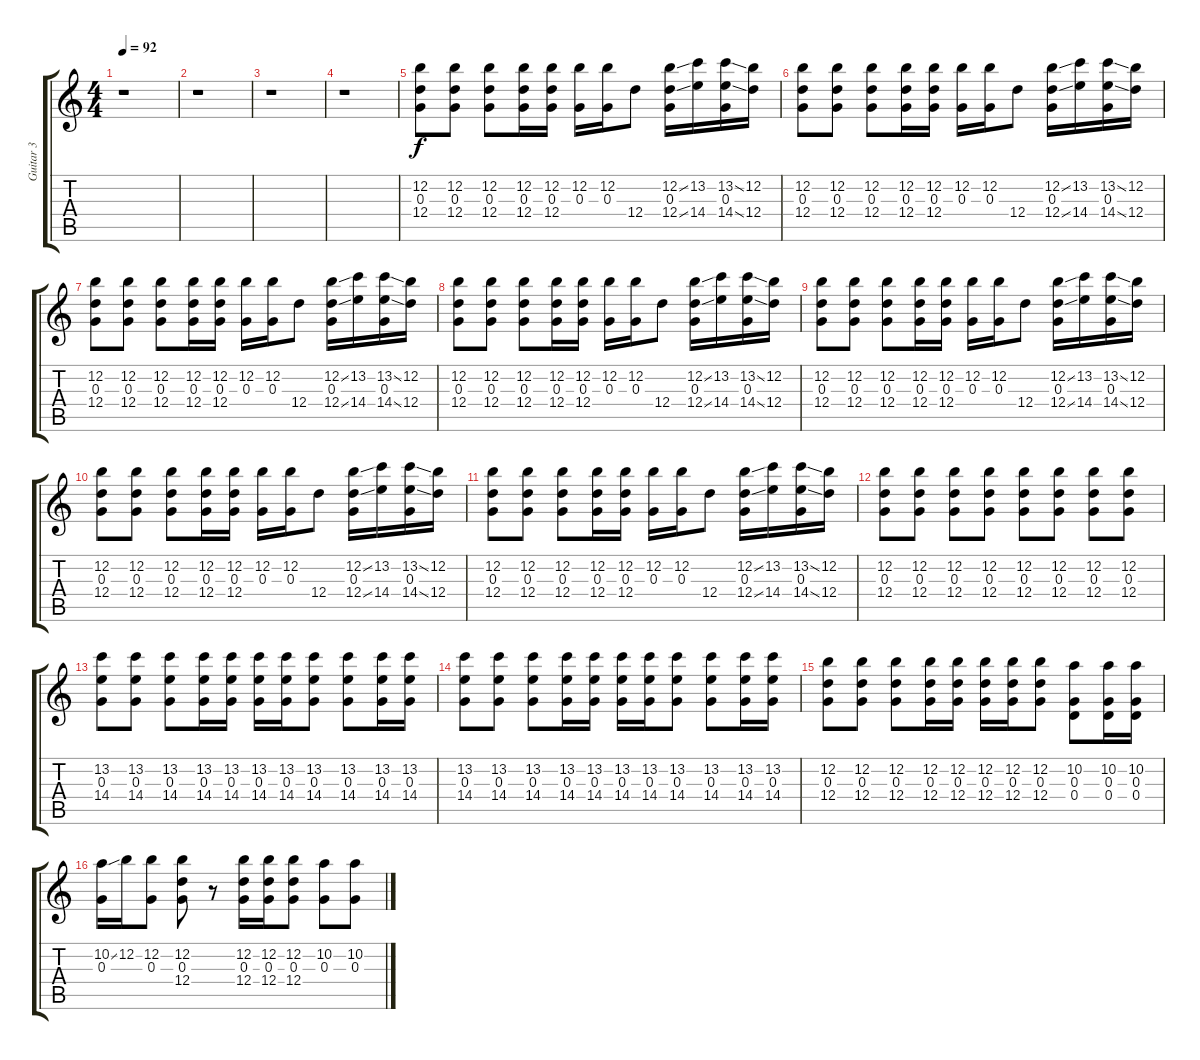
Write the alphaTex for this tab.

\track ("Guitar 3" "Guitar 3") {instrument overdrivenguitar}
\staff {score tabs}
\tuning (E4 B3 G3 D3 A2 E2) {hide}
\ts (4 4)
\tempo 92
\clef g2
\ks c
r.1{dy f} |
r.1 |
r.1 |
r.1 |
(12.2 0.3 12.4).8 (12.2 0.3 12.4).8 (12.2 0.3 12.4).8 (12.2 0.3 12.4).16 (12.2 0.3 12.4).16 (12.2 0.3).16 (12.2 0.3).16 12.4.8 (12.2{ss} 0.3 12.4{ss}).16 (13.2 14.4).16 (13.2{ss} 0.3 14.4{ss}).16 (12.2 12.4).16 |
(12.2 0.3 12.4).8 (12.2 0.3 12.4).8 (12.2 0.3 12.4).8 (12.2 0.3 12.4).16 (12.2 0.3 12.4).16 (12.2 0.3).16 (12.2 0.3).16 12.4.8 (12.2{ss} 0.3 12.4{ss}).16 (13.2 14.4).16 (13.2{ss} 0.3 14.4{ss}).16 (12.2 12.4).16 |
(12.2 0.3 12.4).8 (12.2 0.3 12.4).8 (12.2 0.3 12.4).8 (12.2 0.3 12.4).16 (12.2 0.3 12.4).16 (12.2 0.3).16 (12.2 0.3).16 12.4.8 (12.2{ss} 0.3 12.4{ss}).16 (13.2 14.4).16 (13.2{ss} 0.3 14.4{ss}).16 (12.2 12.4).16 |
(12.2 0.3 12.4).8 (12.2 0.3 12.4).8 (12.2 0.3 12.4).8 (12.2 0.3 12.4).16 (12.2 0.3 12.4).16 (12.2 0.3).16 (12.2 0.3).16 12.4.8 (12.2{ss} 0.3 12.4{ss}).16 (13.2 14.4).16 (13.2{ss} 0.3 14.4{ss}).16 (12.2 12.4).16 |
(12.2 0.3 12.4).8 (12.2 0.3 12.4).8 (12.2 0.3 12.4).8 (12.2 0.3 12.4).16 (12.2 0.3 12.4).16 (12.2 0.3).16 (12.2 0.3).16 12.4.8 (12.2{ss} 0.3 12.4{ss}).16 (13.2 14.4).16 (13.2{ss} 0.3 14.4{ss}).16 (12.2 12.4).16 |
(12.2 0.3 12.4).8 (12.2 0.3 12.4).8 (12.2 0.3 12.4).8 (12.2 0.3 12.4).16 (12.2 0.3 12.4).16 (12.2 0.3).16 (12.2 0.3).16 12.4.8 (12.2{ss} 0.3 12.4{ss}).16 (13.2 14.4).16 (13.2{ss} 0.3 14.4{ss}).16 (12.2 12.4).16 |
(12.2 0.3 12.4).8 (12.2 0.3 12.4).8 (12.2 0.3 12.4).8 (12.2 0.3 12.4).16 (12.2 0.3 12.4).16 (12.2 0.3).16 (12.2 0.3).16 12.4.8 (12.2{ss} 0.3 12.4{ss}).16 (13.2 14.4).16 (13.2{ss} 0.3 14.4{ss}).16 (12.2 12.4).16 |
(12.2 0.3 12.4).8 (12.2 0.3 12.4).8 (12.2 0.3 12.4).8 (12.2 0.3 12.4).8 (12.2 0.3 12.4).8 (12.2 0.3 12.4).8 (12.2 0.3 12.4).8 (12.2 0.3 12.4).8 |
(13.2 0.3 14.4).8 (13.2 0.3 14.4).8 (13.2 0.3 14.4).8 (13.2 0.3 14.4).16 (13.2 0.3 14.4).16 (13.2 0.3 14.4).16 (13.2 0.3 14.4).16 (13.2 0.3 14.4).8 (13.2 0.3 14.4).8 (13.2 0.3 14.4).16 (13.2 0.3 14.4).16 |
(13.2 0.3 14.4).8 (13.2 0.3 14.4).8 (13.2 0.3 14.4).8 (13.2 0.3 14.4).16 (13.2 0.3 14.4).16 (13.2 0.3 14.4).16 (13.2 0.3 14.4).16 (13.2 0.3 14.4).8 (13.2 0.3 14.4).8 (13.2 0.3 14.4).16 (13.2 0.3 14.4).16 |
(12.2 0.3 12.4).8 (12.2 0.3 12.4).8 (12.2 0.3 12.4).8 (12.2 0.3 12.4).16 (12.2 0.3 12.4).16 (12.2 0.3 12.4).16 (12.2 0.3 12.4).16 (12.2 0.3 12.4).8 (10.2 0.3 0.4).8 (10.2 0.3 0.4).16 (10.2 0.3 0.4).16 |
(10.2{ss} 0.3).16 12.2.16 (12.2 0.3).8 (12.2 0.3 12.4).8 r.8 (12.2 0.3 12.4).16 (12.2 0.3 12.4).16 (12.2 0.3 12.4).8 (10.2 0.3).8 (10.2 0.3).8
